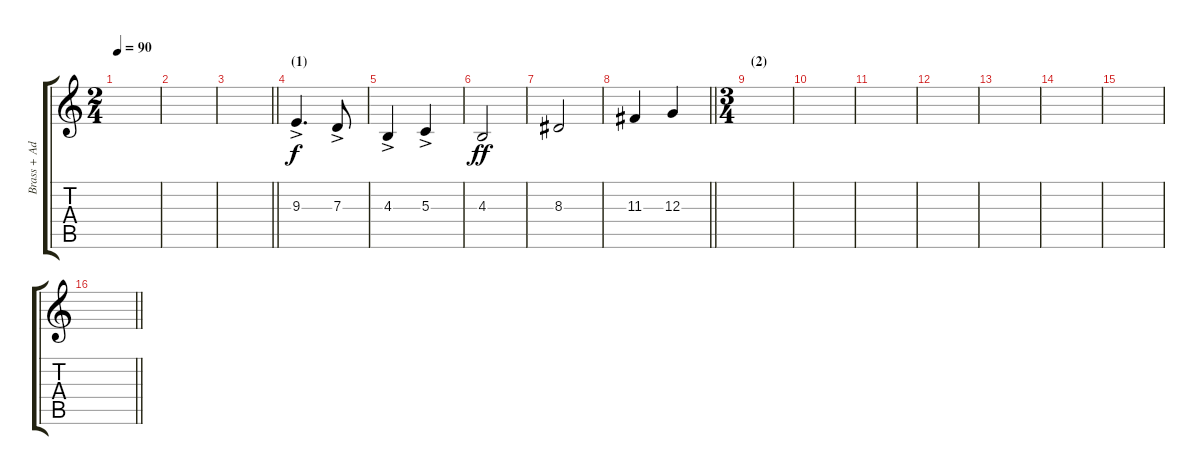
\track ("Brass + Addition instruments" "Brass + Ad") {instrument brasssection}
\staff {score tabs}
\tuning (E4 B3 G3 D3 A2 E2) {hide}
\ts (2 4)
\tempo 90
\clef g2
\ks c
|
|
\barLineRight lightlight
|
\section ("" "(1)")
9.3{ac}.4{d} 7.3{ac}.8 |
4.3{ac}.4 5.3{ac}.4 |
4.3.2{dy ff} |
8.3.2 |
\barLineRight lightlight
11.3.4 12.3.4 |
\ts (3 4)
\section ("" "(2)")
|
|
|
|
|
|
|
\barLineRight lightlight
